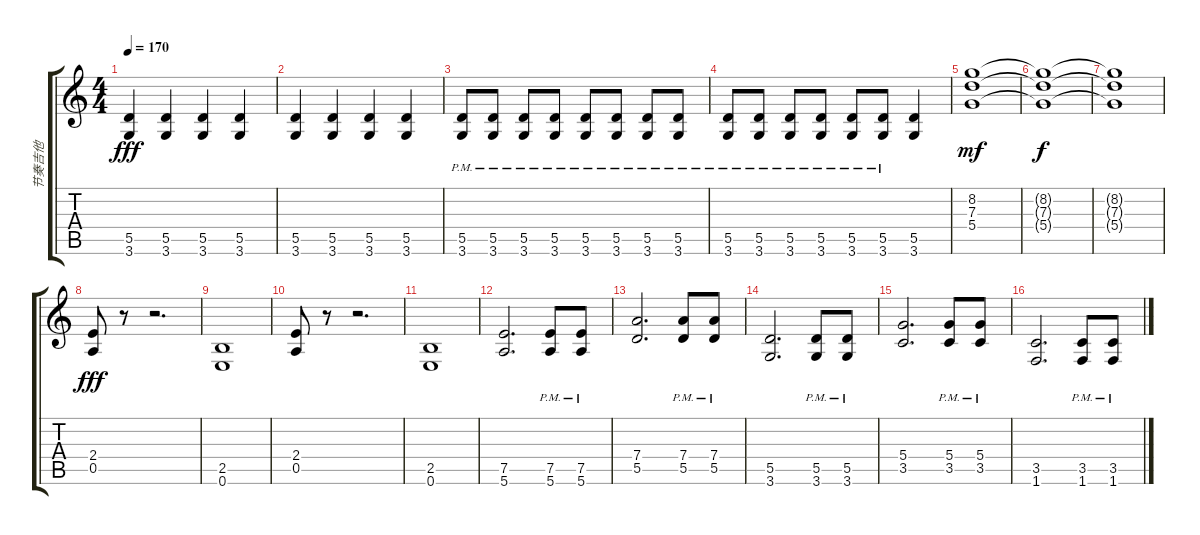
\track ("节奏吉他" "节奏吉他") {instrument distortionguitar}
\staff {score tabs}
\tuning (E4 B3 G3 D3 A2 E2) {hide}
\ts (4 4)
\tempo 170
\clef g2
\ks c
(5.5 3.6).4{dy fff} (5.5 3.6).4 (5.5 3.6).4 (5.5 3.6).4 |
(5.5 3.6).4 (5.5 3.6).4 (5.5 3.6).4 (5.5 3.6).4 |
(5.5{pm} 3.6{pm}).8 (5.5{pm} 3.6{pm}).8 (5.5{pm} 3.6{pm}).8 (5.5{pm} 3.6{pm}).8 (5.5{pm} 3.6{pm}).8 (5.5{pm} 3.6{pm}).8 (5.5{pm} 3.6{pm}).8 (5.5{pm} 3.6{pm}).8 |
(5.5{pm} 3.6{pm}).8 (5.5{pm} 3.6{pm}).8{txt ""} (5.5{pm} 3.6{pm}).8 (5.5{pm} 3.6{pm}).8 (5.5{pm} 3.6{pm}).8 (5.5{pm} 3.6{pm}).8 (5.5 3.6).4 |
(8.2 7.3 5.4).1{dy mf} |
(8.2{t} 7.3{t} 5.4{t}).1{dy f} |
(8.2{t} 7.3{t} 5.4{t}).1 |
(2.4 0.5).8{dy fff} r.8 r.2{d} |
(2.5 0.6).1 |
(2.4 0.5).8 r.8 r.2{d} |
(2.5 0.6).1 |
(7.5 5.6).2{d} (7.5{pm} 5.6{pm}).8 (7.5{pm} 5.6{pm}).8 |
(7.4 5.5).2{d} (7.4{pm} 5.5{pm}).8 (7.4{pm} 5.5{pm}).8 |
(5.5 3.6).2{d} (5.5{pm} 3.6{pm}).8 (5.5{pm} 3.6{pm}).8 |
(5.4 3.5).2{d} (5.4{pm} 3.5{pm}).8 (5.4{pm} 3.5{pm}).8 |
(3.5 1.6).2{d} (3.5{pm} 1.6{pm}).8 (3.5{pm} 1.6{pm}).8
